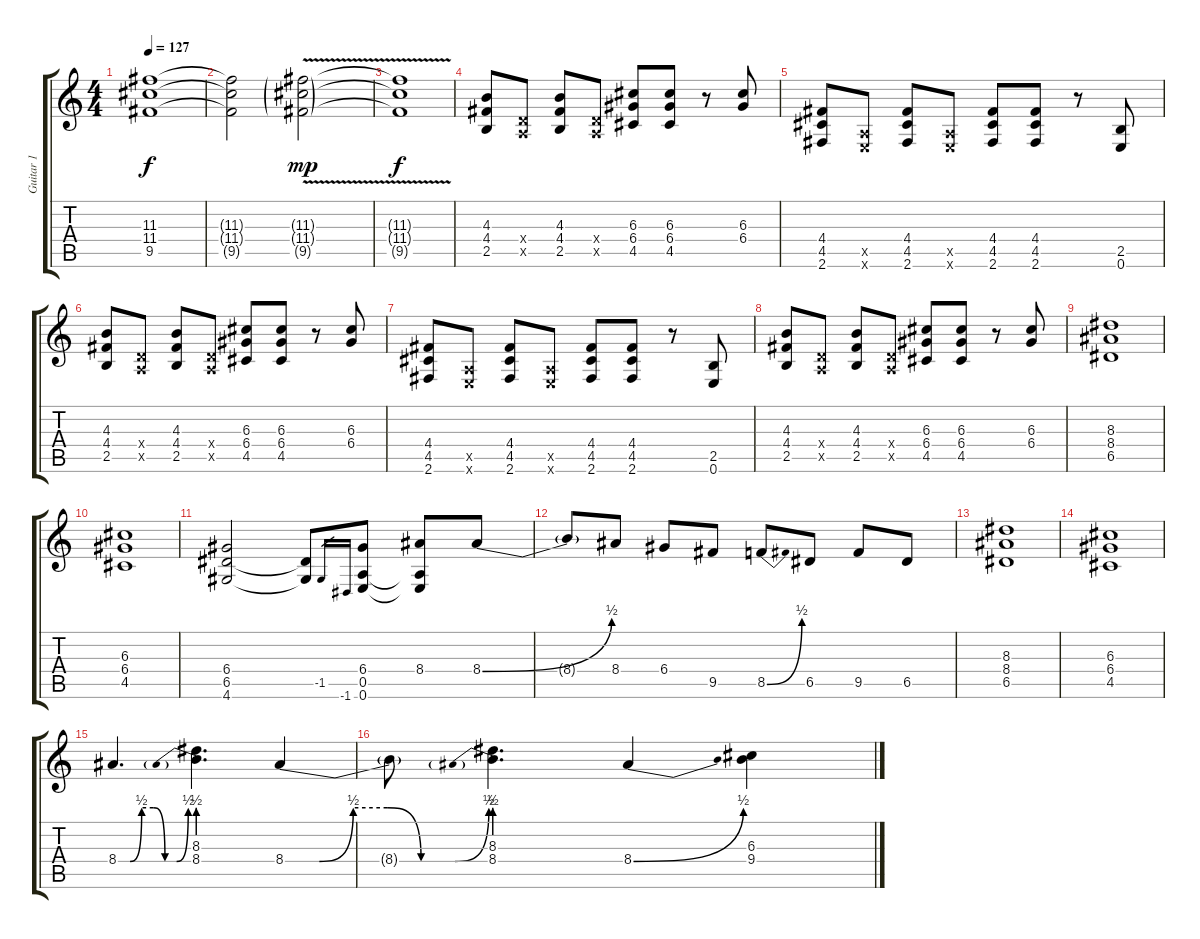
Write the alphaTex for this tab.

\track ("Guitar 1" "Guitar 1") {instrument distortionguitar}
\staff {score tabs}
\tuning (E4 B3 G3 D3 A2 E2) {hide}
\ts (4 4)
\tempo 127
\clef g2
\ks c
(11.3 11.4 9.5).1{dy f} |
(11.3{t} 11.4{t} 9.5{t}).2 (11.3{v g} 11.4{v g} 9.5{v g}).2{dy mp} |
(11.3{t} 11.4{t} 9.5{t}).1{dy f} |
(4.3 4.4 2.5).8 (0.4{x} 0.5{x}).8 (4.3 4.4 2.5).8 (0.4{x} 0.5{x}).8 (6.3 6.4 4.5).8 (6.3 6.4 4.5).8 r.8 (6.3 6.4).8 |
(4.4 4.5 2.6).8 (0.5{x} 0.6{x}).8 (4.4 4.5 2.6).8 (0.5{x} 0.6{x}).8 (4.4 4.5 2.6).8 (4.4 4.5 2.6).8 r.8 (2.5 0.6).8 |
(4.3 4.4 2.5).8 (0.4{x} 0.5{x}).8 (4.3 4.4 2.5).8 (0.4{x} 0.5{x}).8 (6.3 6.4 4.5).8 (6.3 6.4 4.5).8 r.8 (6.3 6.4).8 |
(4.4 4.5 2.6).8 (0.5{x} 0.6{x}).8 (4.4 4.5 2.6).8 (0.5{x} 0.6{x}).8 (4.4 4.5 2.6).8 (4.4 4.5 2.6).8 r.8 (2.5 0.6).8 |
(4.3 4.4 2.5).8 (0.4{x} 0.5{x}).8 (4.3 4.4 2.5).8 (0.4{x} 0.5{x}).8 (6.3 6.4 4.5).8 (6.3 6.4 4.5).8 r.8 (6.3 6.4).8 |
(8.3 8.4 6.5).1 |
(6.3 6.4 4.5).1 |
(6.4 6.5 4.6).2 (6.5{t} 4.6{t}).8 -1.5.16{gr} -1.6.16{gr} (6.4 0.5 0.6).8 (8.4 0.5{t} 0.6{t}).8 8.4{be (bend 0 0 60 2)}.8 |
8.4{t}.8 8.4.8 6.4.8 9.5.8 8.5{be (bend 0 0 60 2)}.8 6.5.8 9.5.8 6.5.8 |
(8.3 8.4 6.5).1 |
(6.3 6.4 4.5).1 |
8.4{be (custom 0 0 10 0 20 2 30 2 40 0 50 0 60 2)}.4{d} (8.3 8.4{be (prebend 0 2 60 2)}).4{d} 8.4{be (custom 0 0 10 0 20 2 30 2 40 0 50 0 60 2)}.4 |
8.4{t}.8 (8.3 8.4{be (prebend 0 2 60 2)}).4{d} 8.4{be (bend 0 0 60 2)}.4 (6.3 9.4).4
